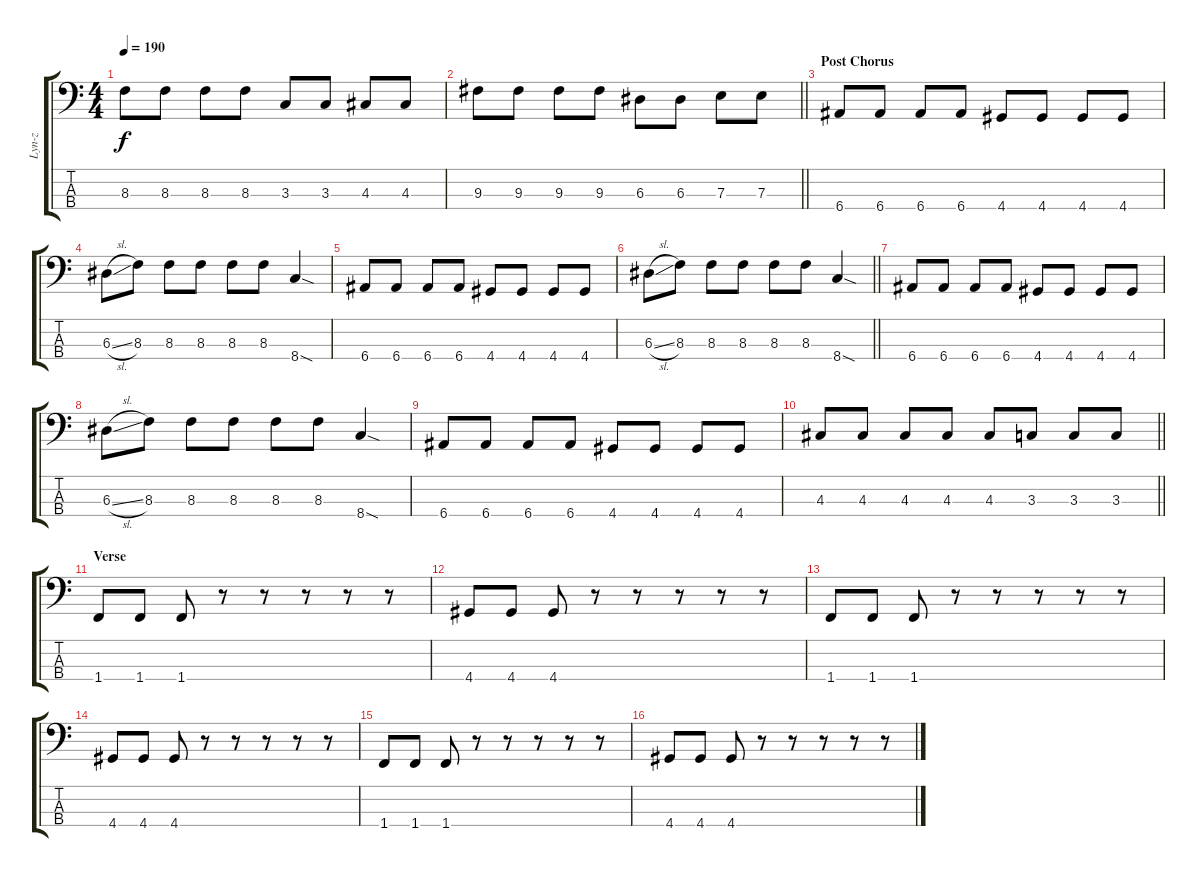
\track ("Lyn-z" "Lyn-z") {instrument synthbass2}
\staff {score tabs}
\tuning (G2 D2 A1 E1) {hide}
\ts (4 4)
\tempo 190
\clef f4
\ks c
8.3.8{dy f} 8.3.8 8.3.8 8.3.8 3.3.8 3.3.8 4.3.8 4.3.8 |
\barLineRight lightlight
9.3.8 9.3.8 9.3.8 9.3.8 6.3.8 6.3.8 7.3.8 7.3.8 |
\section ("" "Post Chorus")
6.4.8 6.4.8 6.4.8 6.4.8 4.4.8 4.4.8 4.4.8 4.4.8 |
6.3{sl}.8 8.3.8 8.3.8 8.3.8 8.3.8 8.3.8 8.4{sod}.4 |
6.4.8 6.4.8 6.4.8 6.4.8 4.4.8 4.4.8 4.4.8 4.4.8 |
\barLineRight lightlight
6.3{sl}.8 8.3.8 8.3.8 8.3.8 8.3.8 8.3.8 8.4{sod}.4 |
6.4.8 6.4.8 6.4.8 6.4.8 4.4.8 4.4.8 4.4.8 4.4.8 |
6.3{sl}.8 8.3.8 8.3.8 8.3.8 8.3.8 8.3.8 8.4{sod}.4 |
6.4.8 6.4.8 6.4.8 6.4.8 4.4.8 4.4.8 4.4.8 4.4.8 |
\barLineRight lightlight
4.3.8 4.3.8 4.3.8 4.3.8 4.3.8 3.3.8 3.3.8 3.3.8 |
\section ("" "Verse")
1.4.8 1.4.8 1.4.8 r.8 r.8 r.8 r.8 r.8 |
4.4.8 4.4.8 4.4.8 r.8 r.8 r.8 r.8 r.8 |
1.4.8 1.4.8 1.4.8 r.8 r.8 r.8 r.8 r.8 |
4.4.8 4.4.8 4.4.8 r.8 r.8 r.8 r.8 r.8 |
1.4.8 1.4.8 1.4.8 r.8 r.8 r.8 r.8 r.8 |
4.4.8 4.4.8 4.4.8 r.8 r.8 r.8 r.8 r.8
